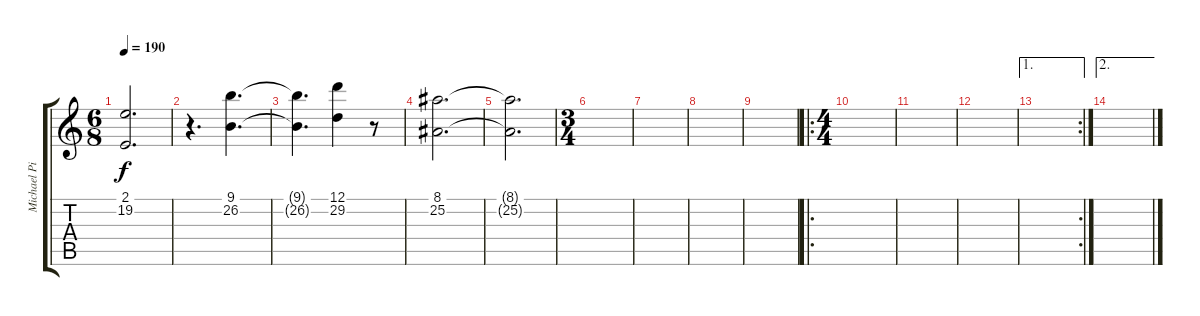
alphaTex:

\track ("Michael Pinnella - Keyboard " "Michael Pi") {instrument stringensemble1}
\staff {score tabs}
\tuning (D4 A3 F3 C3 G2 D2) {hide}
\ts (6 8)
\tempo 190
\clef g2
\ks c
(2.1 19.2).2{d dy f} |
r.4{d} (9.1 26.2).4{d} |
(9.1{t} 26.2{t}).4{d} (12.1 29.2).4 r.8 |
(8.1 25.2).2{d} |
(8.1{t} 25.2{t}).2{d} |
\ts (3 4)
|
|
|
|
\ro
\ts (4 4)
|
|
|
\ae 1
\rc 2
|
\ae 2
